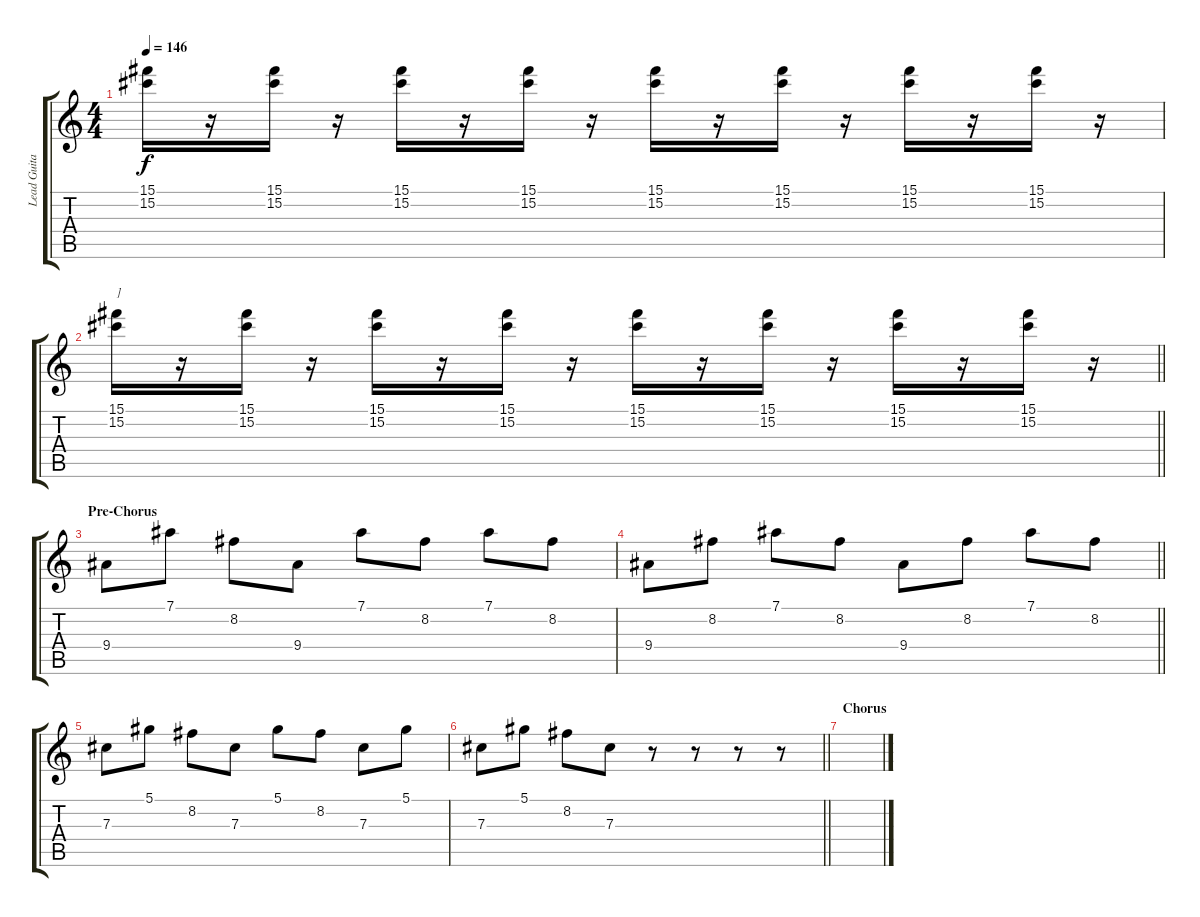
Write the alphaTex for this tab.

\track ("Lead Guitar" "Lead Guita") {instrument distortionguitar}
\staff {score tabs}
\tuning (Eb4 Bb3 Gb3 Db3 Ab2 Db2) {hide}
\ts (4 4)
\tempo 146
\clef g2
\ks c
(15.1 15.2).16{dy f} r.16 (15.1 15.2).16 r.16 (15.1 15.2).16 r.16 (15.1 15.2).16 r.16 (15.1 15.2).16 r.16 (15.1 15.2).16 r.16 (15.1 15.2).16 r.16 (15.1 15.2).16 r.16 |
\barLineRight lightlight
(15.1 15.2).16{txt "]"} r.16 (15.1 15.2).16 r.16 (15.1 15.2).16 r.16 (15.1 15.2).16 r.16 (15.1 15.2).16 r.16 (15.1 15.2).16 r.16 (15.1 15.2).16 r.16 (15.1 15.2).16 r.16 |
\section ("" "Pre-Chorus")
9.4.8 7.1.8 8.2.8 9.4.8 7.1.8 8.2.8 7.1.8 8.2.8 |
\barLineRight lightlight
9.4.8 8.2.8 7.1.8 8.2.8 9.4.8 8.2.8 7.1.8 8.2.8 |
7.3.8 5.1.8 8.2.8 7.3.8 5.1.8 8.2.8 7.3.8 5.1.8 |
\barLineRight lightlight
7.3.8 5.1.8 8.2.8 7.3.8 r.8 r.8 r.8 r.8 |
\section ("" "Chorus")
